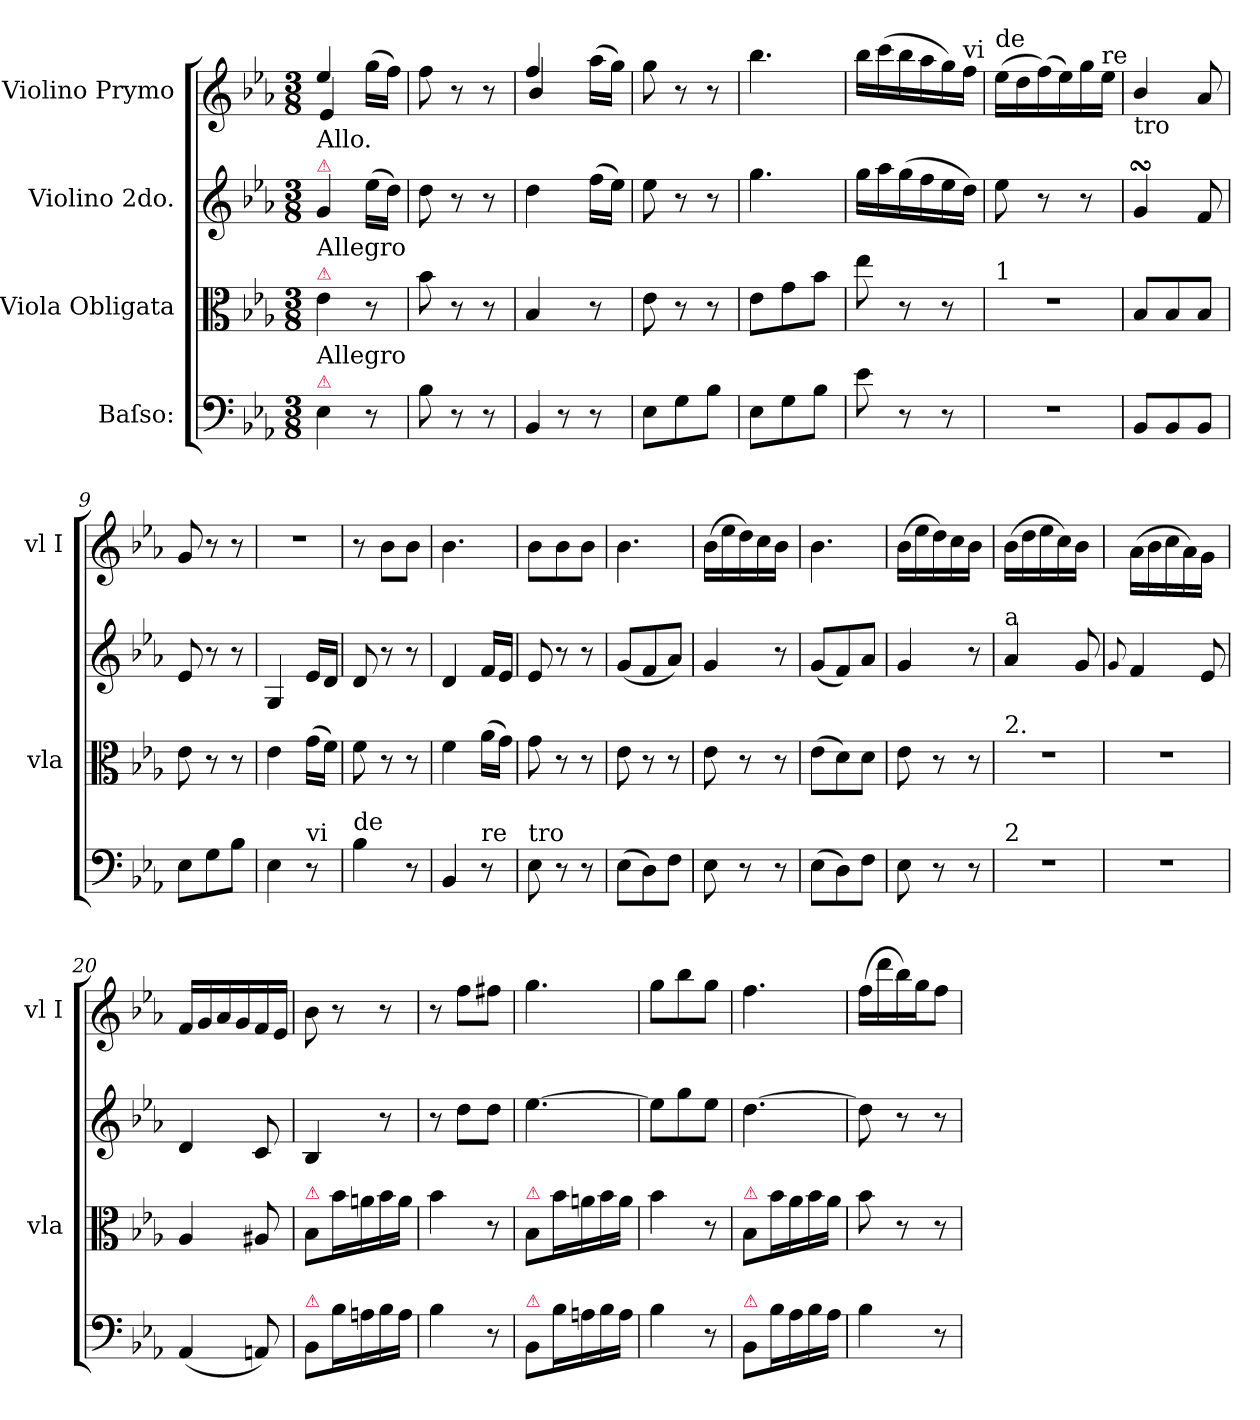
**kern	**kern	**kern	**dynam	**kern
*part4	*part3	*part2	*part2	*part1
*staff4	*staff3	*staff2	*staff2	*staff1
*I"Baſso:	*I"Viola Obligata	*I"Violino 2do.	*	*I"Violino Prymo
*	*I'vla	*	*	*I'vl I
*clefF4	*clefC3	*clefG2	*	*clefG2
*k[b-e-a-]	*k[b-e-a-]	*k[b-e-a-]	*	*k[b-e-a-]
*E-:	*E-:	*E-:	*	*E-:
*M3/8	*M3/8	*M3/8	*	*M3/8
=1	=1	=1	=1	=1
*	*	*	*	*^
!	!	!LO:TX:a:color=crimson:t=⚠	!	!	!
!	!	!LO:TX:a:t=Allo.	!	!	!
!	!LO:TX:a:color=crimson:t=⚠	!	!	!	!
!	!LO:TX:a:t=Allegro	!	!	!	!
!LO:TX:a:color=crimson:t=⚠	!	!	!	!	!
!LO:TX:a:t=Allegro	!	!	!	!	!
4E-\	4e-\	4g/	.	4ee-/	4e-/
8r	8r	(16ee-\LL	.	(16gg\LL	8ryy
.	.	16dd\JJ)	.	16ff\JJ)	.
*	*	*	*	*v	*v
=2	=2	=2	=2	=2
8B-\	8b-\	8dd\	.	8ff\
8r	8r	8r	.	8r
8r	8r	8r	.	8r
=3	=3	=3	=3	=3
!LO:N:vis=4	!	!	!	!
*	*	*	*	*^
8BB-/	4B-/	4dd\	.	4ff/	4b-/
8r	.	.	.	.	.
8r	8r	(16ff\LL	.	(16aa-\LL	8ryy
.	.	16ee-\JJ)	.	16gg\JJ)	.
*	*	*	*	*v	*v
=4	=4	=4	=4	=4
8E-\L	8e-\	8ee-\	.	8gg\
8G\	8r	8r	.	8r
8B-\J	8r	8r	.	8r
=5	=5	=5	=5	=5
8E-\L	8e-\L	4.gg\	.	4.bb-\
8G\	8g\	.	.	.
8B-\J	8b-\J	.	.	.
=6	=6	=6	=6	=6
8e-\	8ee-\	16gg\LL	.	16bb-\LL
.	.	16aa-\	.	(16ccc\
8r	8r	(16gg\	.	16bb-\
.	.	16ff\	.	16aa-\
8r	8r	16ee-\	.	16gg\)
!	!	!	!	!LO:TX:a:t=vi
.	.	16dd\JJ)	.	16ff\JJ
=7	=7	=7	=7	=7
!	!	!	!	!LO:TX:a:t=de
!	!LO:TX:a:t=1	!	!	!
4.r	4.r	8ee-\	.	(16ee-\LL
.	.	.	.	16dd\
.	.	8r	.	(16ff\)
.	.	.	.	16ee-\)
.	.	8r	.	16gg\
!	!	!	!	!LO:TX:a:t=re
.	.	.	.	16ee-\JJ
=8	=8	=8	=8	=8
!	!	!	!	!LO:TX:b:t=tro
8BB-/L	8B-/L	4gsSsS/	.	4b-/
8BB-/	8B-/	.	.	.
8BB-/J	8B-/J	8f/	.	8a-/
=9	=9	=9	=9	=9
8E-\L	8e-\	8e-/	.	8g/
8G\	8r	8r	.	8r
8B-\J	8r	8r	.	8r
=10	=10	=10	=10	=10
!	!	!	!LO:DY:a	!
4E-\	4e-\	4G/	pia	4.r
!LO:TX:a:t=vi	!	!	!	!
8r	(16g\LL	16e-/LL	.	.
.	16f\JJ)	16d/JJ	.	.
=11	=11	=11	=11	=11
!LO:TX:a:t=de	!	!	!	!
4B-\	8f\	8d/	.	8r
.	8r	8r	.	8b-\L
8r	8r	8r	.	8b-\J
=12	=12	=12	=12	=12
4BB-/	4f\	4d/	.	4.b-\
!LO:TX:a:t=re	!	!	!	!
8r	(16a-\LL	16f/LL	.	.
.	16g\JJ)	16e-/JJ	.	.
=13	=13	=13	=13	=13
!LO:TX:a:t=tro	!	!	!	!
8E-\	8g\	8e-/	.	8b-\L
8r	8r	8r	.	8b-\
8r	8r	8r	.	8b-\J
=14	=14	=14	=14	=14
(8E-\L	8e-\	(8g/L	.	4.b-\
8D\)	8r	8f/	.	.
8F\J	8r	8a-/J)	.	.
=15	=15	=15	=15	=15
8E-\	8e-\	4g/	.	(16b-\LL
.	.	.	.	16ee-\
8r	8r	.	.	16dd\)
.	.	.	.	16cc\
!	!	!	!	!LO:N:vis=16
8r	8r	8r	.	8b-\JJ
=16	=16	=16	=16	=16
(8E-\L	(8e-\L	(8g/L	.	4.b-\
8D\)	8d\)	8f/)	.	.
8F\J	8d\J	8a-/J	.	.
=17	=17	=17	=17	=17
8E-\	8e-\	4g/	.	(16b-\LL
.	.	.	.	16ee-\
8r	8r	.	.	16dd\)
.	.	.	.	16cc\
!	!	!	!	!LO:N:vis=16
8r	8r	8r	.	8b-\JJ
=18	=18	=18	=18	=18
!	!	!LO:TX:a:t=a	!	!
!	!LO:TX:a:t=2.	!	!	!
!LO:TX:a:t=2	!	!	!	!
4.r	4.r	4a-/	.	(16b-\LL
.	.	.	.	16dd\
.	.	.	.	16ee-\
.	.	.	.	16cc\)
!	!	!	!	!LO:N:vis=16
.	.	8g/	.	8b-\JJ
=19	=19	=19	=19	=19
.	.	8qqg/	.	.
4.r	4.r	4f/	.	(16a-\LL
.	.	.	.	16b-\
.	.	.	.	16cc\
.	.	.	.	16a-\)
!	!	!	!	!LO:N:vis=16
.	.	8e-/	.	8g\JJ
=20	=20	=20	=20	=20
(4AA-/	4A-/	4d/	.	16f/LL
.	.	.	.	16g/
.	.	.	.	16a-/
.	.	.	.	16g/
8AAn/)	8A#X/	8c/	.	16f/
.	.	.	.	16e-/JJ
=21	=21	=21	=21	=21
!	!LO:TX:a:color=crimson:t=⚠	!	!	!
!LO:TX:a:color=crimson:t=⚠	!	!	!	!
8BB-/L	8B-/L	4B-/	.	8b-\
16B-\L	16b-\L	.	.	8r
16An\	16an\	.	.	.
16B-\	16b-\	8r	.	8r
16A\JJ	16a\JJ	.	.	.
=22	=22	=22	=22	=22
!	!	!	!LO:DY:a	!
4B-\	4b-\	8r	for	8r
.	.	8dd\L	.	8ff\L
8r	8r	8dd\J	.	8ff#X\J
=23	=23	=23	=23	=23
!	!LO:TX:a:color=crimson:t=⚠	!	!	!
!LO:TX:a:color=crimson:t=⚠	!	!	!	!
8BB-/L	8B-/L	[4.ee-\	.	4.gg\
16B-\L	16b-\L	.	.	.
16An\	16an\	.	.	.
16B-\	16b-\	.	.	.
16A\JJ	16a\JJ	.	.	.
=24	=24	=24	=24	=24
4B-\	4b-\	8ee-\L]	.	8gg\L
.	.	8gg\	.	8bb-\
8r	8r	8ee-\J	.	8gg\J
=25	=25	=25	=25	=25
!	!LO:TX:a:color=crimson:t=⚠	!	!	!
!LO:TX:a:color=crimson:t=⚠	!	!	!	!
8BB-/L	8B-/L	[4.dd\	.	4.ff\
16B-\L	16b-\L	.	.	.
16A-\	16a-\	.	.	.
16B-\	16b-\	.	.	.
16A-\JJ	16a-\JJ	.	.	.
=26	=26	=26	=26	=26
4B-\	8b-\	8dd\]	.	(16ff\LL
.	.	.	.	16ddd\
.	8r	8r	.	16bb-\)
.	.	.	.	16gg\J
8r	8r	8r	.	8ff\J
=	=	=	=	=
*-	*-	*-	*-	*-
